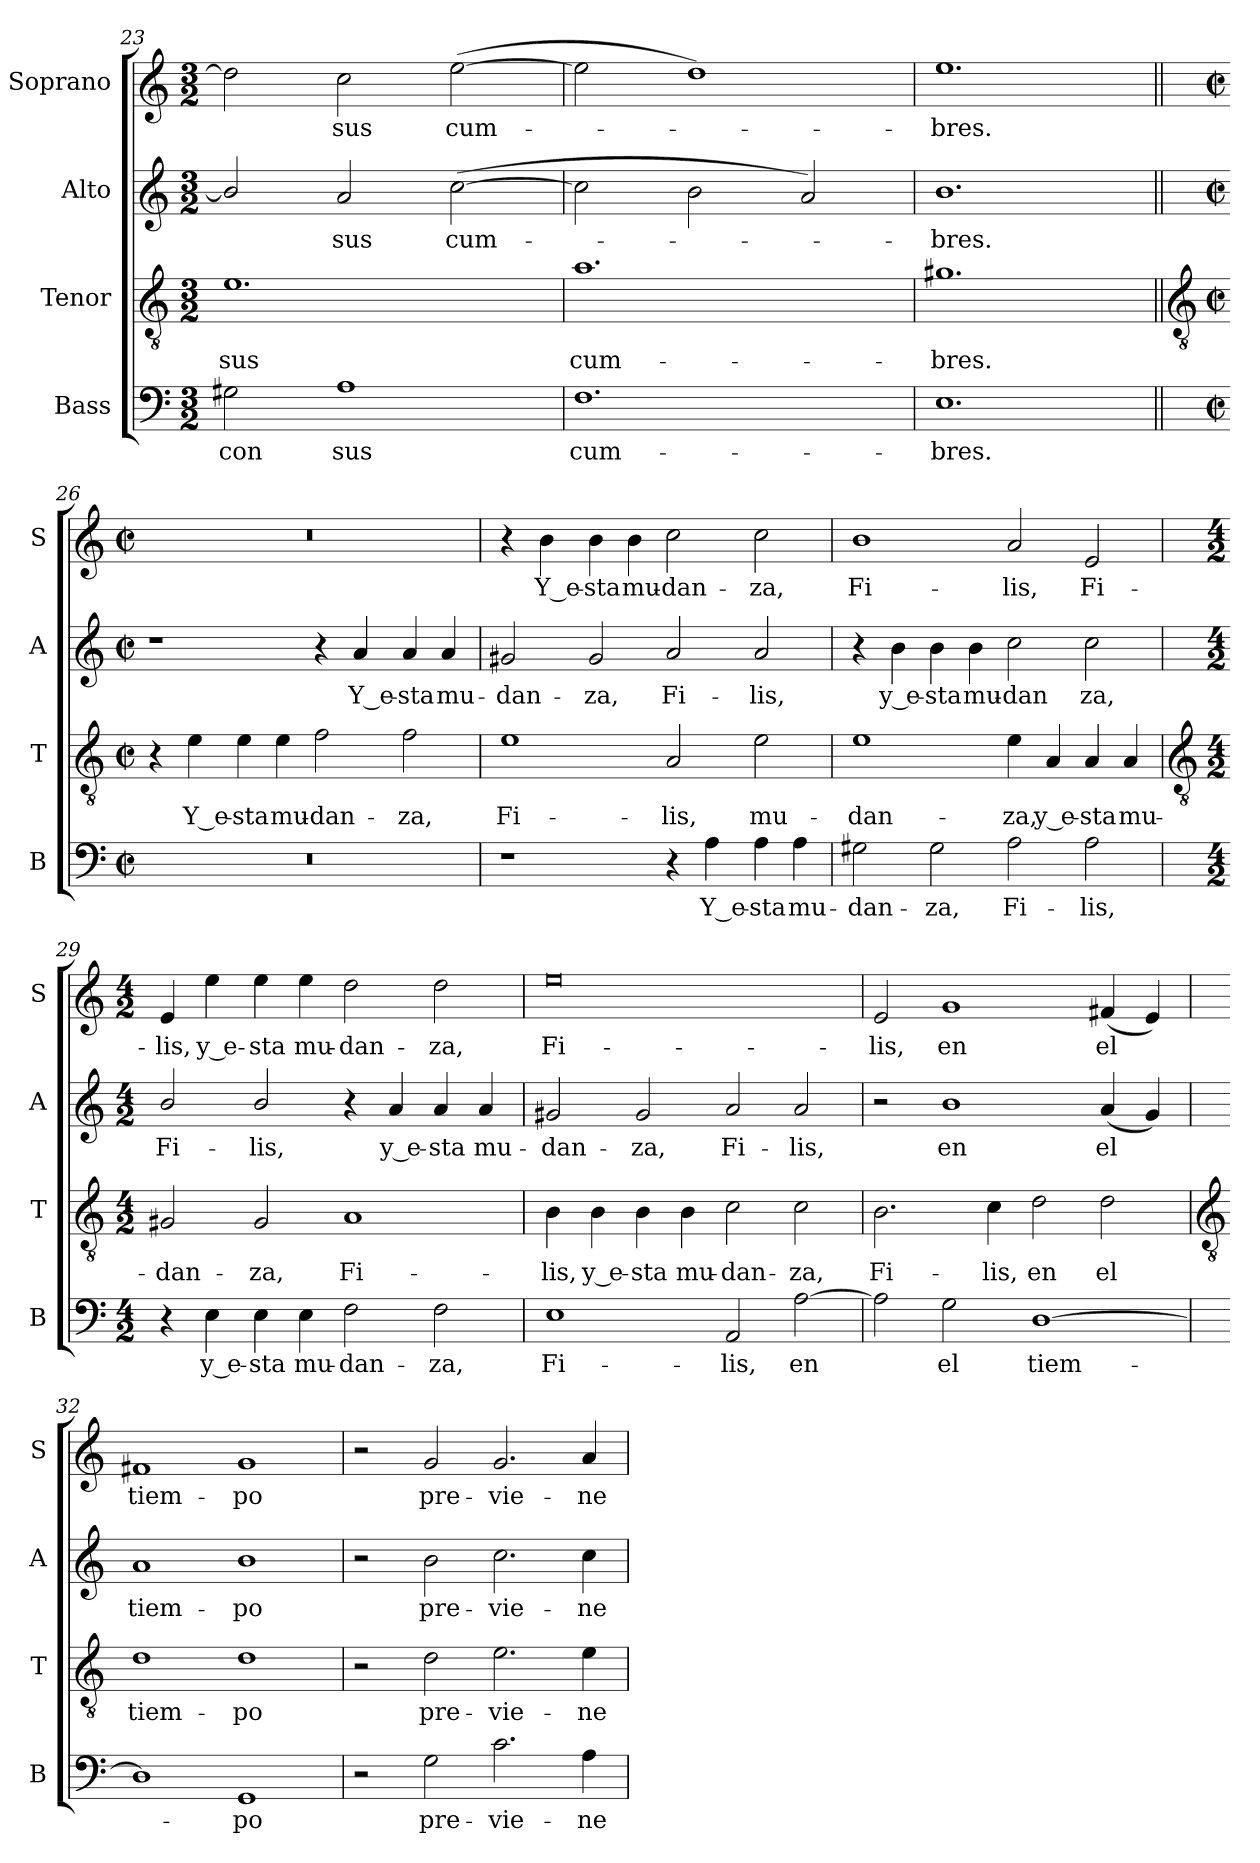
**kern	**text	**kern	**text	**kern	**text	**kern	**text
*part4	*part4	*part3	*part3	*part2	*part2	*part1	*part1
*staff4	*staff4	*staff3	*staff3	*staff2	*staff2	*staff1	*staff1
*I"Bass	*	*I"Tenor	*	*I"Alto	*	*I"Soprano	*
*I'B	*	*I'T	*	*I'A	*	*I'S	*
*clefF4	*	*clefGv2	*	*clefG2	*	*clefG2	*
*k[]	*	*k[]	*	*k[]	*	*k[]	*
*C:	*	*C:	*	*C:	*	*C:	*
*M3/2	*	*M3/2	*	*M3/2	*	*M3/2	*
=23	=23	=23	=23	=23	=23	=23	=23
!	!LO:LY:b	!	!LO:LY:b	!	!	!	!
2G#X	con	1.e	sus	2b/]	.	2dd]	.
!	!LO:LY:b	!	!	!	!LO:LY:b	!	!LO:LY:b
1A	sus	.	.	2a	sus	2cc	sus
!	!	!	!	!	!LO:LY:b	!	!LO:LY:b
.	.	.	.	(>[2cc	cum-	(>[2ee	cum-
=24	=24	=24	=24	=24	=24	=24	=24
!	!LO:LY:b	!	!LO:LY:b	!	!	!	!
1.F	cum-	1.a	cum-	2cc]	.	2ee]	.
.	.	.	.	2b	.	1dd)	.
.	.	.	.	2a)	.	.	.
=25	=25	=25	=25	=25	=25	=25	=25
!	!LO:LY:b	!	!LO:LY:b	!	!LO:LY:b	!	!LO:LY:b
1.E	-bres.	1.g#X	-bres.	1.b	bres.	1.ee	bres.
!!LO:LB:g=z
=26||	=26||	=26||	=26||	=26||	=26||	=26||	=26||
*	*	*clefGv2	*	*	*	*	*
*M4/2	*	*M4/2	*	*M4/2	*	*M4/2	*
*met(c|)	*	*met(c|)	*	*met(c|)	*	*met(c|)	*
0r	.	4r	.	1r	.	0r	.
!	!	!	!LO:LY:b	!	!	!	!
.	.	4e	Y e-	.	.	.	.
!	!	!	!LO:LY:b	!	!	!	!
.	.	4e	-sta	.	.	.	.
!	!	!	!LO:LY:b	!	!	!	!
.	.	4e	mu-	.	.	.	.
!	!	!	!LO:LY:b	!	!	!	!
.	.	2f	-dan-	4r	.	.	.
!	!	!	!	!	!LO:LY:b	!	!
.	.	.	.	4a	Y e-	.	.
!	!	!	!LO:LY:b	!	!LO:LY:b	!	!
.	.	2f	-za,	4a	-sta	.	.
!	!	!	!	!	!LO:LY:b	!	!
.	.	.	.	4a	mu-	.	.
=27	=27	=27	=27	=27	=27	=27	=27
!	!	!	!LO:LY:b	!	!LO:LY:b	!	!
1r	.	1e	Fi-	2g#X	-dan-	4r	.
!	!	!	!	!	!	!	!LO:LY:b
.	.	.	.	.	.	4b	Y e-
!	!	!	!	!	!LO:LY:b	!	!LO:LY:b
.	.	.	.	2g#	-za,	4b	-sta
!	!	!	!	!	!	!	!LO:LY:b
.	.	.	.	.	.	4b	mu-
!	!	!	!LO:LY:b	!	!LO:LY:b	!	!LO:LY:b
4r	.	2A	-lis,	2a	Fi-	2cc	-dan-
!	!LO:LY:b	!	!	!	!	!	!
4A	Y e-	.	.	.	.	.	.
!	!LO:LY:b	!	!LO:LY:b	!	!LO:LY:b	!	!LO:LY:b
4A	-sta	2e	mu-	2a	-lis,	2cc	-za,
!	!LO:LY:b	!	!	!	!	!	!
4A	mu-	.	.	.	.	.	.
=28	=28	=28	=28	=28	=28	=28	=28
!	!LO:LY:b	!	!LO:LY:b	!	!	!	!LO:LY:b
2G#X	-dan-	1e	-dan-	4r	.	1b	Fi-
!	!	!	!	!	!LO:LY:b	!	!
.	.	.	.	4b	y e-	.	.
!	!LO:LY:b	!	!	!	!LO:LY:b	!	!
2G#	-za,	.	.	4b	-sta	.	.
!	!	!	!	!	!LO:LY:b	!	!
.	.	.	.	4b	mu-	.	.
!	!LO:LY:b	!	!LO:LY:b	!	!LO:LY:b	!	!LO:LY:b
2A	Fi-	4e	-za,	2cc	-dan	2a	-lis,
!	!	!	!LO:LY:b	!	!	!	!
.	.	4A	y e-	.	.	.	.
!	!LO:LY:b	!	!LO:LY:b	!	!LO:LY:b	!	!LO:LY:b
2A	-lis,	4A	-sta	2cc	za,	2e	Fi-
!	!	!	!LO:LY:b	!	!	!	!
.	.	4A	mu-	.	.	.	.
!!LO:LB:g=z
=29	=29	=29	=29	=29	=29	=29	=29
*	*	*clefGv2	*	*	*	*	*
*M4/2	*	*M4/2	*	*M4/2	*	*M4/2	*
!	!	!	!LO:LY:b	!	!LO:LY:b	!	!LO:LY:b
4r	.	2G#X	-dan-	2b/	Fi-	4e	-lis,
!	!LO:LY:b	!	!	!	!	!	!LO:LY:b
4E	y e-	.	.	.	.	4ee	y e-
!	!LO:LY:b	!	!LO:LY:b	!	!LO:LY:b	!	!LO:LY:b
4E	-sta	2G#	-za,	2b/	-lis,	4ee	-sta
!	!LO:LY:b	!	!	!	!	!	!LO:LY:b
4E	mu-	.	.	.	.	4ee	mu-
!	!LO:LY:b	!	!LO:LY:b	!	!	!	!LO:LY:b
2F	-dan-	1A	Fi-	4r	.	2dd	-dan-
!	!	!	!	!	!LO:LY:b	!	!
.	.	.	.	4a	y e-	.	.
!	!LO:LY:b	!	!	!	!LO:LY:b	!	!LO:LY:b
2F	-za,	.	.	4a	-sta	2dd	-za,
!	!	!	!	!	!LO:LY:b	!	!
.	.	.	.	4a	mu-	.	.
=30	=30	=30	=30	=30	=30	=30	=30
!	!LO:LY:b	!	!LO:LY:b	!	!LO:LY:b	!	!LO:LY:b
1E	Fi-	4B	-lis,	2g#X	-dan-	0ee	Fi-
!	!	!	!LO:LY:b	!	!	!	!
.	.	4B	y e-	.	.	.	.
!	!	!	!LO:LY:b	!	!LO:LY:b	!	!
.	.	4B	-sta	2g#	-za,	.	.
!	!	!	!LO:LY:b	!	!	!	!
.	.	4B	mu-	.	.	.	.
!	!LO:LY:b	!	!LO:LY:b	!	!LO:LY:b	!	!
2AA	-lis,	2c	-dan-	2a	Fi-	.	.
!	!LO:LY:b	!	!LO:LY:b	!	!LO:LY:b	!	!
[2A	en	2c	-za,	2a	-lis,	.	.
=31	=31	=31	=31	=31	=31	=31	=31
!	!	!	!LO:LY:b	!	!	!	!LO:LY:b
2A]	.	2.B	Fi-	2r	.	2e	-lis,
!	!LO:LY:b	!	!	!	!LO:LY:b	!	!LO:LY:b
2G	el	.	.	1b	en	1g	en
!	!	!	!LO:LY:b	!	!	!	!
.	.	4c	-lis,	.	.	.	.
!	!LO:LY:b	!	!LO:LY:b	!	!	!	!
[1D	tiem-	2d	en	.	.	.	.
!	!	!	!LO:LY:b	!	!LO:LY:b	!	!LO:LY:b
.	.	2d	el	(<4a	el	(<4f#X	el
.	.	.	.	4g)	.	4e)	.
!!LO:LB:g=z
=32	=32	=32	=32	=32	=32	=32	=32
*	*	*clefGv2	*	*	*	*	*
!	!	!	!LO:LY:b	!	!LO:LY:b	!	!LO:LY:b
1D]	.	1d	tiem-	1a	tiem-	1f#X	tiem-
!	!LO:LY:b	!	!LO:LY:b	!	!LO:LY:b	!	!LO:LY:b
1GG	po	1d	-po	1b	-po	1g	-po
=33	=33	=33	=33	=33	=33	=33	=33
2r	.	2r	.	2r	.	2r	.
!	!LO:LY:b	!	!LO:LY:b	!	!LO:LY:b	!	!LO:LY:b
2G	pre-	2d	pre-	2b	pre-	2g	pre-
!	!LO:LY:b	!	!LO:LY:b	!	!LO:LY:b	!	!LO:LY:b
2.c	-vie-	2.e	-vie-	2.cc	-vie-	2.g	-vie-
!	!LO:LY:b	!	!LO:LY:b	!	!LO:LY:b	!	!LO:LY:b
4A	-ne	4e	-ne	4cc	-ne	4a	-ne
=	=	=	=	=	=	=	=
*-	*-	*-	*-	*-	*-	*-	*-
